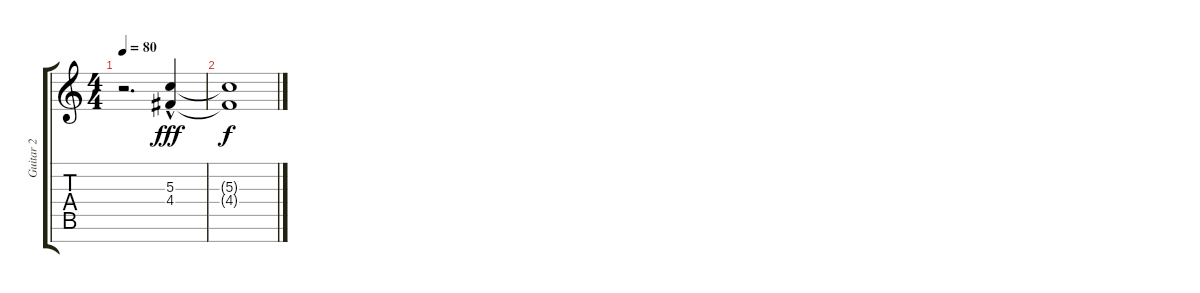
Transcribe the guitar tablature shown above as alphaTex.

\track ("Guitar 2" "Guitar 2") {instrument distortionguitar}
\staff {score tabs}
\tuning (E4 B3 G3 D3 A2 E2 B1) {hide}
\ts (4 4)
\tempo 80
\clef g2
\ks c
r.2{d dy ff instrument electricguitarclean} (5.3{hac} 4.4{hac}).4{dy fff volume 16} |
(5.3{t} 4.4{t}).1{dy f}
